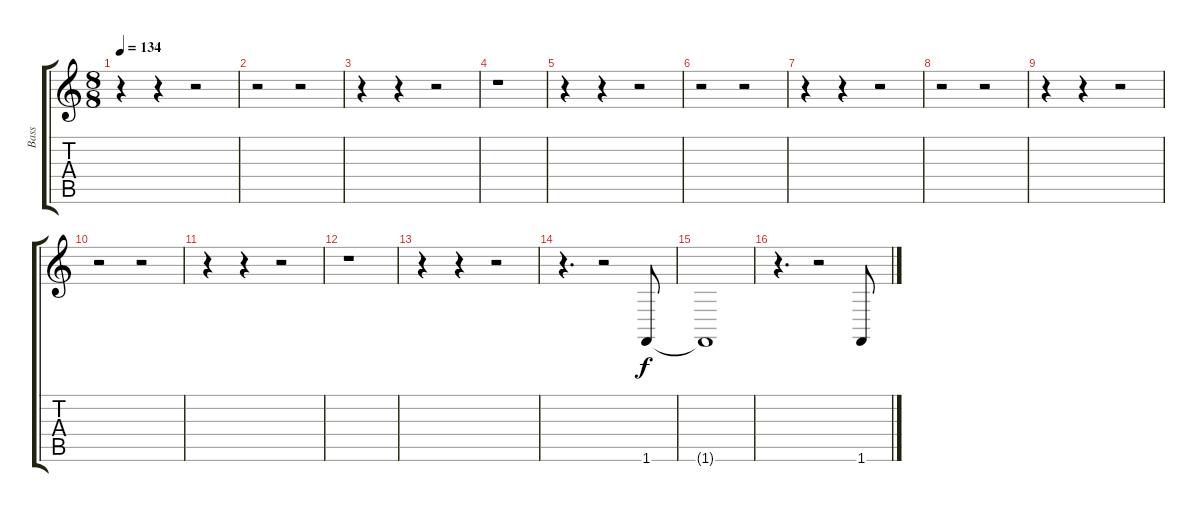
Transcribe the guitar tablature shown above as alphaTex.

\track ("Bass" "Bass") {instrument electricpiano1}
\staff {score tabs}
\tuning (E4 B3 G3 D3 A2 E2) {hide}
\ts (8 8)
\tempo 134
\clef g2
\ks c
r.4{dy f} r.4 r.2 |
r.2 r.2 |
r.4 r.4 r.2 |
r.1 |
r.4 r.4 r.2 |
r.2 r.2 |
r.4 r.4 r.2 |
r.2 r.2 |
r.4 r.4 r.2 |
r.2 r.2 |
r.4 r.4 r.2 |
r.1 |
r.4 r.4 r.2 |
r.4{d} r.2 1.6.8 |
1.6{t}.1 |
r.4{d} r.2 1.6.8
